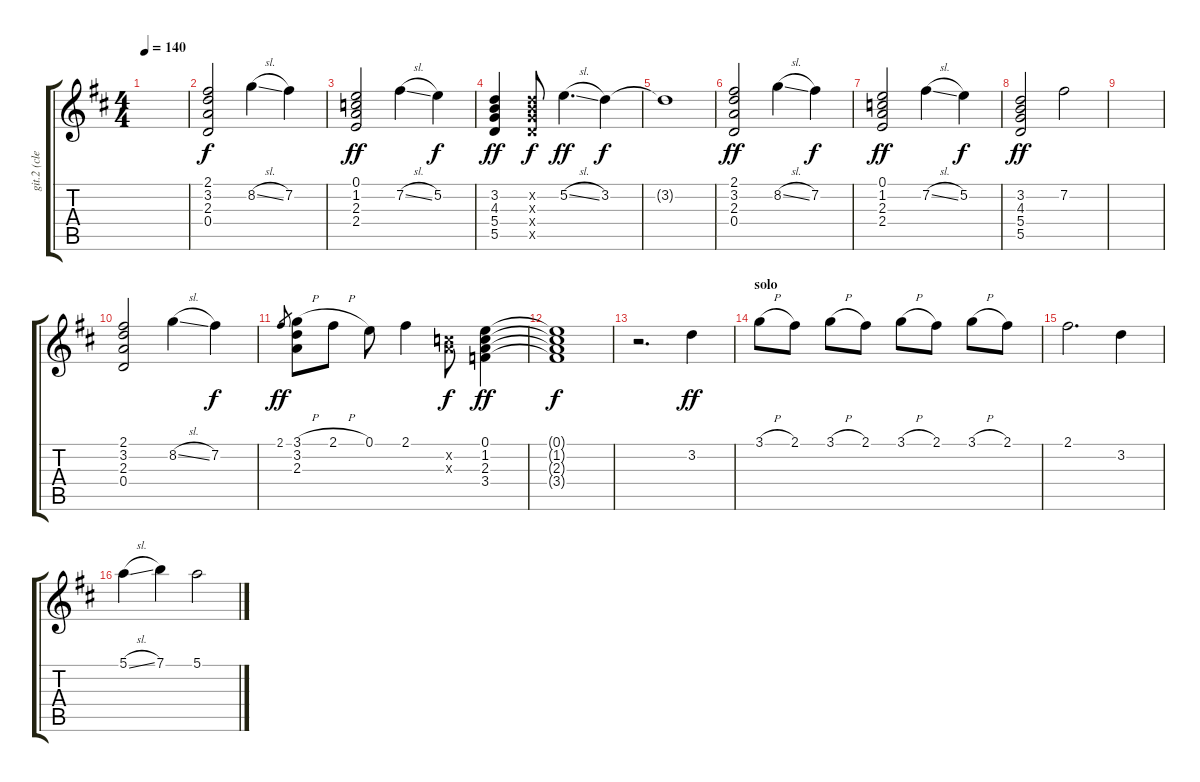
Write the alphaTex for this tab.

\track ("git.2 (clean)" "git.2 (cle") {instrument electricguitarjazz}
\staff {score tabs}
\tuning (E4 B3 G3 D3 A2 E2) {hide}
\ts (4 4)
\tempo 140
\clef g2
\ks d
|
(2.1 3.2 2.3 0.4).2 8.2{sl}.4 7.2.4{dy f} |
(0.1 1.2 2.3 2.4).2{dy ff} 7.2{sl}.4 5.2.4{dy f} |
(3.2 4.3 5.4 5.5).4{dy ff} (3.2{x} 4.3{x} 5.4{x} 5.5{x}).8{dy f} 5.2{sl}.4{d dy ff} 3.2.4{dy f} |
3.2{t}.1 |
(2.1 3.2 2.3 0.4).2{dy ff} 8.2{sl}.4 7.2.4{dy f} |
(0.1 1.2 2.3 2.4).2{dy ff} 7.2{sl}.4 5.2.4{dy f} |
(3.2 4.3 5.4 5.5).2{dy ff} 7.2.2 |
|
(2.1 3.2 2.3 0.4).2 8.2{sl}.4 7.2.4{dy f} |
2.1.8{gr dy ff} (3.1{h} 3.2 2.3).8 2.1{h}.8 0.1.8 2.1.4 (1.2{x} 2.3{x}).8{dy f} (0.1 1.2 2.3 3.4).4{dy ff} |
(0.1{t} 1.2{t} 2.3{t} 3.4{t}).1{dy f} |
r.2{d} 3.2.4{dy ff} |
\section ("" "solo")
3.1{h}.8 2.1.8 3.1{h}.8 2.1.8 3.1{h}.8 2.1.8 3.1{h}.8 2.1.8 |
2.1.2{d} 3.2.4 |
5.1{sl}.4 7.1.4 5.1.2
